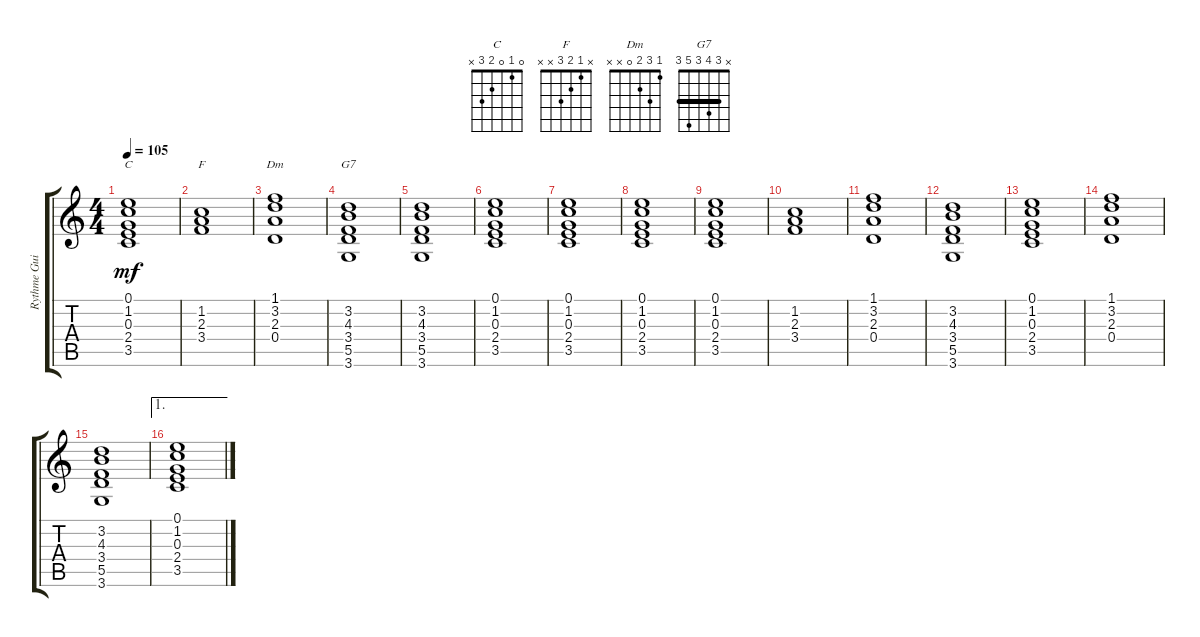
\track ("Rythme Guitar" "Rythme Gui") {instrument acousticguitarsteel}
\staff {score tabs}
\tuning (E4 B3 G3 D3 A2 E2) {hide}
\chord ("C" 0 1 0 2 3 x)
\chord ("F" x 1 2 3 x x)
\chord ("Dm" 1 3 2 0 x x)
\chord ("G7" x 3 4 3 5 3) {barre 3}
\ts (4 4)
\tempo 105
\clef g2
\ks c
(0.1 1.2 0.3 2.4 3.5).1{ch "C" dy mf} |
(1.2 2.3 3.4).1{ch "F"} |
(1.1 3.2 2.3 0.4).1{ch "Dm"} |
(3.2 4.3 3.4 5.5 3.6).1{ch "G7"} |
(3.2 4.3 3.4 5.5 3.6).1 |
(0.1 1.2 0.3 2.4 3.5).1 |
(0.1 1.2 0.3 2.4 3.5).1 |
(0.1 1.2 0.3 2.4 3.5).1 |
(0.1 1.2 0.3 2.4 3.5).1 |
(1.2 2.3 3.4).1 |
(1.1 3.2 2.3 0.4).1 |
(3.2 4.3 3.4 5.5 3.6).1 |
(0.1 1.2 0.3 2.4 3.5).1 |
(1.1 3.2 2.3 0.4).1 |
(3.2 4.3 3.4 5.5 3.6).1 |
\ae 1
(0.1 1.2 0.3 2.4 3.5).1
